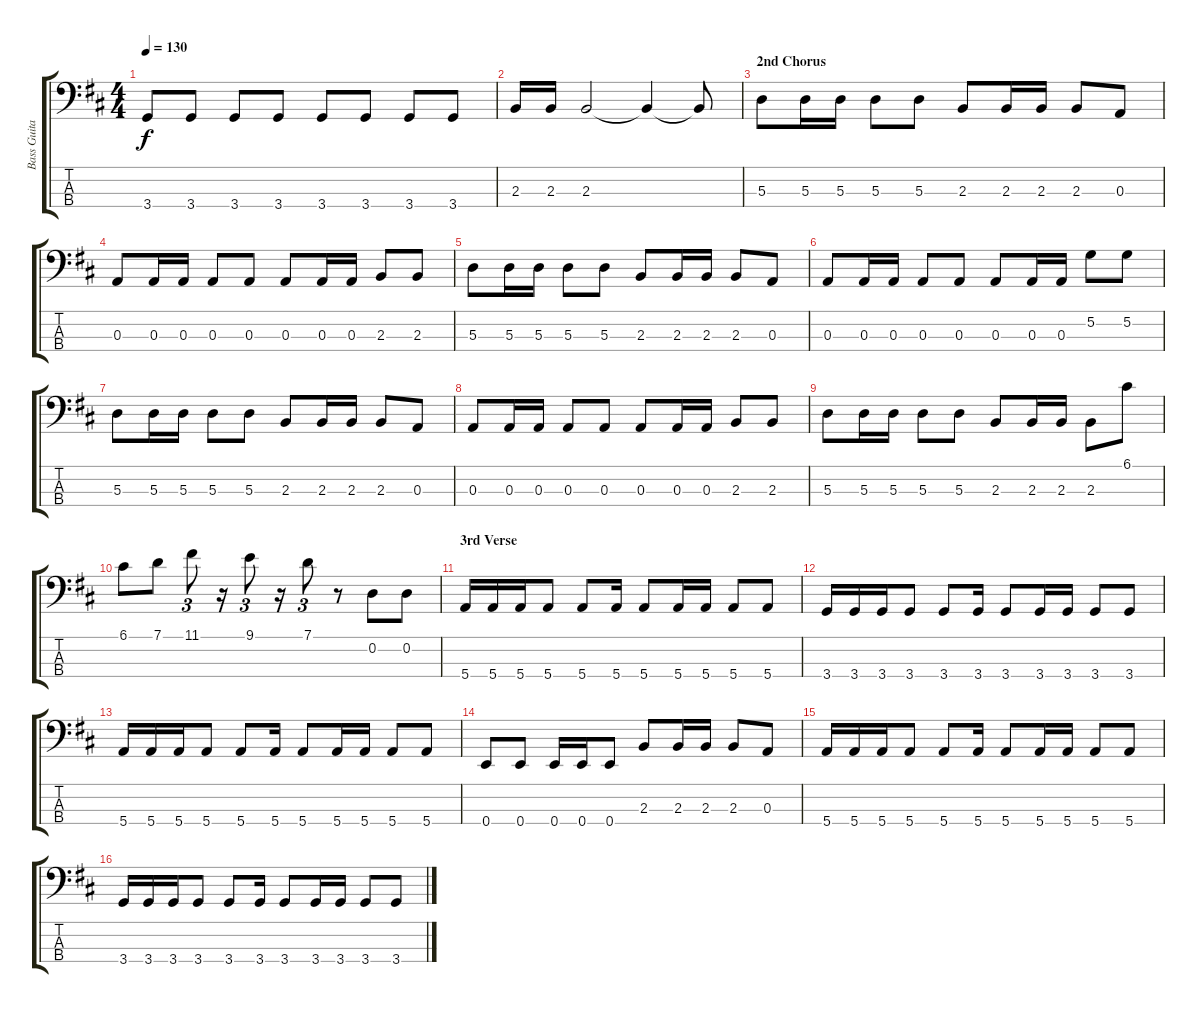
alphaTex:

\track ("Bass Guitar" "Bass Guita") {instrument electricbasspick}
\staff {score tabs}
\tuning (G2 D2 A1 E1) {hide}
\ts (4 4)
\tempo 130
\clef f4
\ks d
3.4.8{dy f} 3.4.8 3.4.8 3.4.8 3.4.8 3.4.8 3.4.8 3.4.8 |
2.3.16 2.3.16 2.3.2 2.3{t}.4 2.3{t}.8 |
\section ("" "2nd Chorus")
5.3.8 5.3.16 5.3.16 5.3.8 5.3.8 2.3.8 2.3.16 2.3.16 2.3.8 0.3.8 |
0.3.8 0.3.16 0.3.16 0.3.8 0.3.8 0.3.8 0.3.16 0.3.16 2.3.8 2.3.8 |
5.3.8 5.3.16 5.3.16 5.3.8 5.3.8 2.3.8 2.3.16 2.3.16 2.3.8 0.3.8 |
0.3.8 0.3.16 0.3.16 0.3.8 0.3.8 0.3.8 0.3.16 0.3.16 5.2.8 5.2.8 |
5.3.8 5.3.16 5.3.16 5.3.8 5.3.8 2.3.8 2.3.16 2.3.16 2.3.8 0.3.8 |
0.3.8 0.3.16 0.3.16 0.3.8 0.3.8 0.3.8 0.3.16 0.3.16 2.3.8 2.3.8 |
5.3.8 5.3.16 5.3.16 5.3.8 5.3.8 2.3.8 2.3.16 2.3.16 2.3.8 6.1.8 |
6.1.8 7.1.8 11.1.8{tu (3 2)} r.16 9.1.8{tu (3 2)} r.16 7.1.8{tu (3 2)} r.8 0.2.8 0.2.8 |
\section ("" "3rd Verse")
5.4.16 5.4.16 5.4.16 5.4.8 5.4.8 5.4.16 5.4.8 5.4.16 5.4.16 5.4.8 5.4.8 |
3.4.16 3.4.16 3.4.16 3.4.8 3.4.8 3.4.16 3.4.8 3.4.16 3.4.16 3.4.8 3.4.8 |
5.4.16 5.4.16 5.4.16 5.4.8 5.4.8 5.4.16 5.4.8 5.4.16 5.4.16 5.4.8 5.4.8 |
0.4.8 0.4.8 0.4.16 0.4.16 0.4.8 2.3.8 2.3.16 2.3.16 2.3.8 0.3.8 |
5.4.16 5.4.16 5.4.16 5.4.8 5.4.8 5.4.16 5.4.8 5.4.16 5.4.16 5.4.8 5.4.8 |
3.4.16 3.4.16 3.4.16 3.4.8 3.4.8 3.4.16 3.4.8 3.4.16 3.4.16 3.4.8 3.4.8
